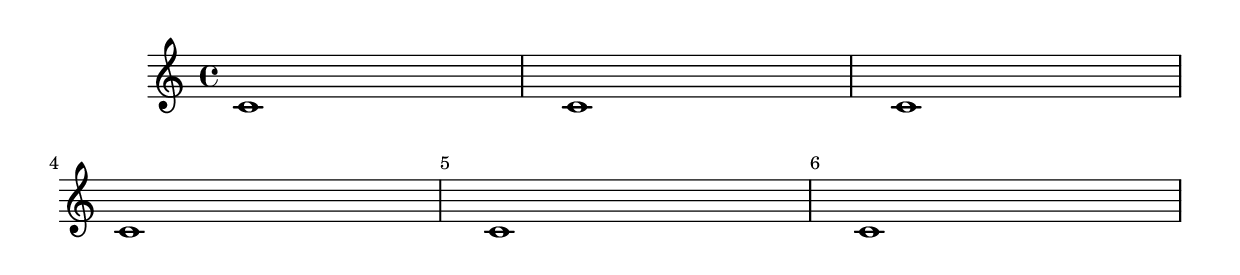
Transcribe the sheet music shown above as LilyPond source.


\version "2.4.0"
\header{
    texidoc="@cindex Bar Number Show All
By default, bar numbers are printed only in the first measure.  This 
setting can be overridden, so that bar numbers on start of every measure.
" }

\score{
    \relative c'{
	c1 c c
	\override Score.BarNumber 
	    #'break-visibility = #end-of-line-invisible
	\break
	c c c
    }
	\layout{ raggedright = ##t }
}


